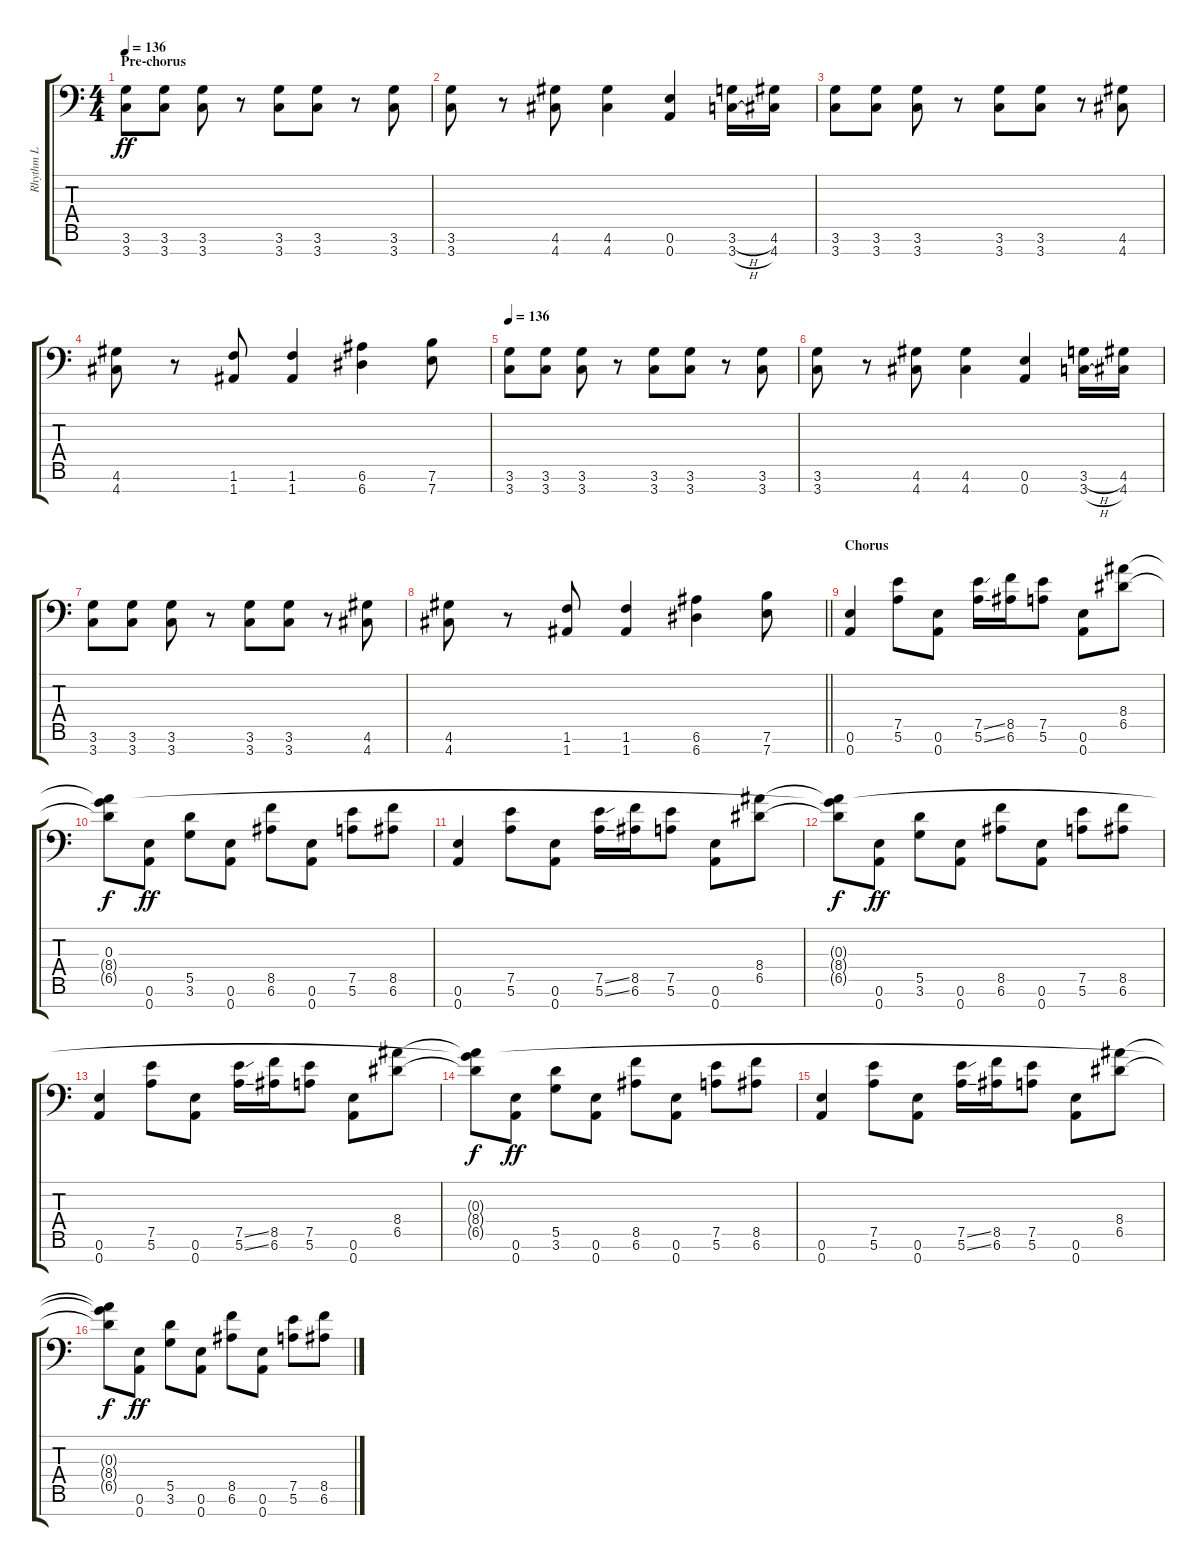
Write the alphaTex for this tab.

\track ("Rhythm L" "Rhythm L") {instrument distortionguitar}
\staff {score tabs}
\tuning (E4 B3 G3 D3 A2 E2 A1) {hide}
\ts (4 4)
\section ("" "Pre-chorus")
\tempo 136
\clef f4
\ks c
(3.6 3.7).8{dy ff} (3.6 3.7).8 (3.6 3.7).8 r.8 (3.6 3.7).8 (3.6 3.7).8 r.8 (3.6 3.7).8 |
(3.6 3.7).8 r.8 (4.6 4.7).8 (4.6 4.7).4 (0.6 0.7).4 (3.6{h} 3.7{h}).16 (4.6 4.7).16 |
(3.6 3.7).8 (3.6 3.7).8 (3.6 3.7).8 r.8 (3.6 3.7).8 (3.6 3.7).8 r.8 (4.6 4.7).8 |
(4.6 4.7).8 r.8 (1.6 1.7).8 (1.6 1.7).4 (6.6 6.7).4 (7.6 7.7).8 |
\tempo 136
(3.6 3.7).8 (3.6 3.7).8 (3.6 3.7).8 r.8 (3.6 3.7).8 (3.6 3.7).8 r.8 (3.6 3.7).8 |
(3.6 3.7).8 r.8 (4.6 4.7).8 (4.6 4.7).4 (0.6 0.7).4 (3.6{h} 3.7{h}).16 (4.6 4.7).16 |
(3.6 3.7).8 (3.6 3.7).8 (3.6 3.7).8 r.8 (3.6 3.7).8 (3.6 3.7).8 r.8 (4.6 4.7).8 |
\barLineRight lightlight
(4.6 4.7).8 r.8 (1.6 1.7).8 (1.6 1.7).4 (6.6 6.7).4 (7.6 7.7).8 |
\section ("" "Chorus")
(0.6 0.7).4 (7.5 5.6).8 (0.6 0.7).8 (7.5{ss} 5.6{ss}).16 (8.5 6.6).16 (7.5 5.6).8 (0.6 0.7).8 (8.4 6.5).8 |
(0.3 8.4{t} 6.5{t}).8{dy f} (0.6 0.7).8{dy ff} (5.5 3.6).8 (0.6 0.7).8 (8.5 6.6).8 (0.6 0.7).8 (7.5 5.6).8 (8.5 6.6).8 |
(0.6 0.7).4 (7.5 5.6).8 (0.6 0.7).8 (7.5{ss} 5.6{ss}).16 (8.5 6.6).16 (7.5 5.6).8 (0.6 0.7).8 (8.4 6.5).8 |
(0.3{t} 8.4{t} 6.5{t}).8{dy f} (0.6 0.7).8{dy ff} (5.5 3.6).8 (0.6 0.7).8 (8.5 6.6).8 (0.6 0.7).8 (7.5 5.6).8 (8.5 6.6).8 |
(0.6 0.7).4 (7.5 5.6).8 (0.6 0.7).8 (7.5{ss} 5.6{ss}).16 (8.5 6.6).16 (7.5 5.6).8 (0.6 0.7).8 (8.4 6.5).8 |
(0.3{t} 8.4{t} 6.5{t}).8{dy f} (0.6 0.7).8{dy ff} (5.5 3.6).8 (0.6 0.7).8 (8.5 6.6).8 (0.6 0.7).8 (7.5 5.6).8 (8.5 6.6).8 |
(0.6 0.7).4 (7.5 5.6).8 (0.6 0.7).8 (7.5{ss} 5.6{ss}).16 (8.5 6.6).16 (7.5 5.6).8 (0.6 0.7).8 (8.4 6.5).8 |
(0.3{t} 8.4{t} 6.5{t}).8{dy f} (0.6 0.7).8{dy ff} (5.5 3.6).8 (0.6 0.7).8 (8.5 6.6).8 (0.6 0.7).8 (7.5 5.6).8 (8.5 6.6).8
